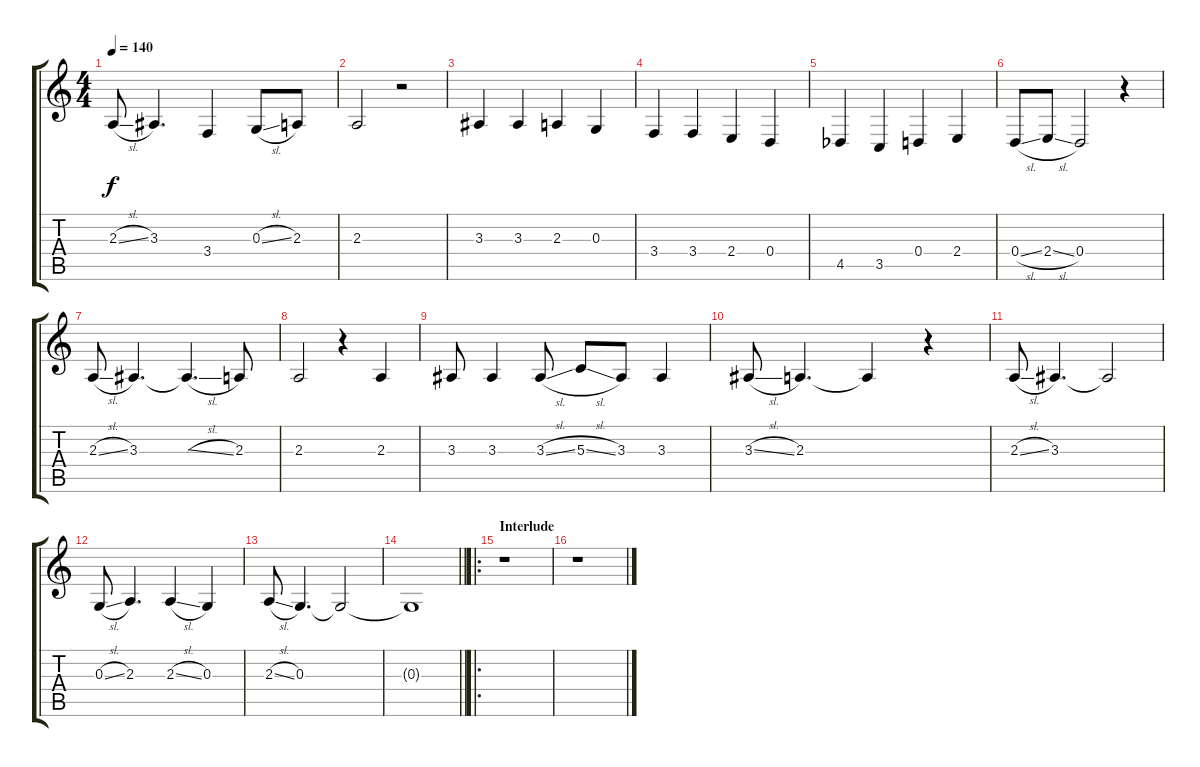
\track "" {instrument tenorsax}
\staff {score tabs}
\tuning (E4 B3 G3 D3 A2 D2) {hide}
\ts (4 4)
\tempo 140
\clef g2
\ks c
2.3{sl}.8{dy f} 3.3.4{d} 3.4.4 0.3{sl}.8 2.3.8 |
2.3.2 r.2 |
3.3.4 3.3.4 2.3.4 0.3.4 |
3.4.4 3.4.4 2.4.4 0.4.4 |
4.5{acc b}.4 3.5.4 0.4.4 2.4.4 |
0.4{sl}.8 2.4{sl}.8 0.4.2 r.4 |
2.3{sl}.8 3.3.4{d} 3.3{sl t}.4{d} 2.3.8 |
2.3.2 r.4 2.3.4 |
3.3.8 3.3.4 3.3{sl}.8 5.3{sl}.8 3.3.8 3.3.4 |
3.3{sl}.8 2.3.4{d} 2.3{t}.4 r.4 |
2.3{sl}.8 3.3.4{d} 3.3{t}.2 |
0.3{sl}.8 2.3.4{d} 2.3{sl}.4 0.3.4 |
2.3{sl}.8 0.3.4{d} 0.3{t}.2 |
\barLineRight lightlight
0.3{t}.1 |
\ro
\section ("" "Interlude")
r.1 |
r.1
